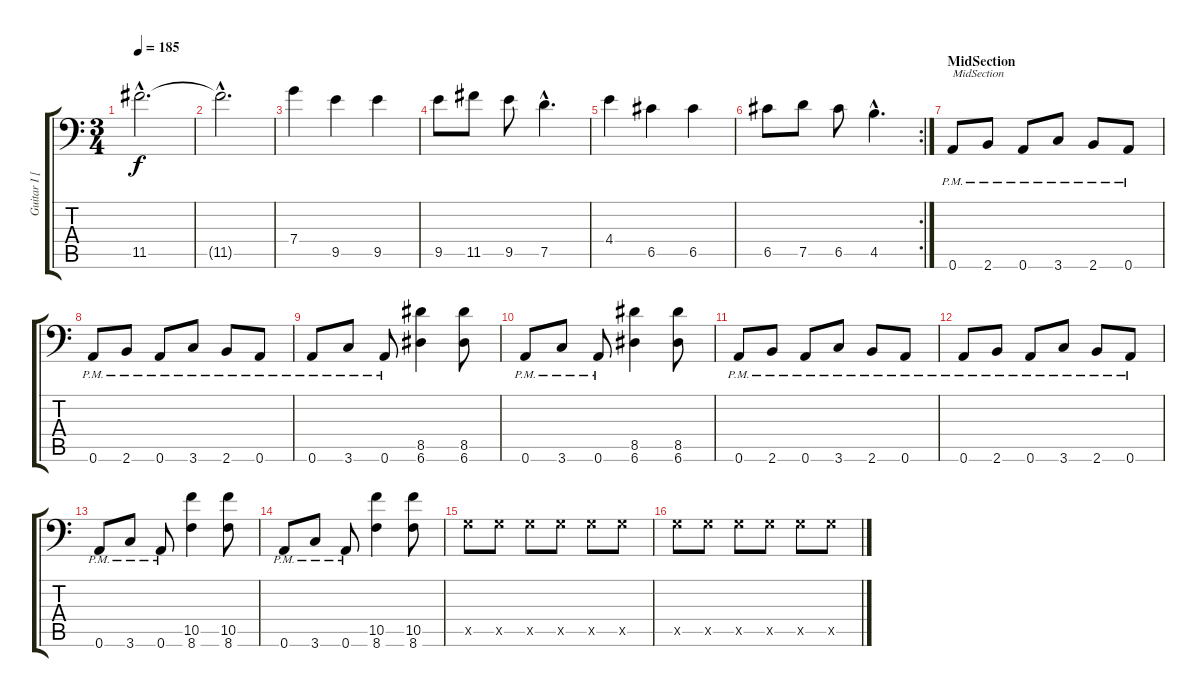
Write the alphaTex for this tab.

\track ("Guitar I [Bill Kelliher]" "Guitar I [") {instrument distortionguitar}
\staff {score tabs}
\tuning (D4 A3 F3 C3 G2 A1) {hide}
\ts (3 4)
\tempo 185
\clef f4
\ks c
11.5{hac t}.2{d dy f} |
11.5{hac t}.2{d} |
7.4.4 9.5.4 9.5.4 |
9.5.8 11.5.8 9.5.8 7.5{hac}.4{d} |
4.4.4 6.5.4 6.5.4 |
\rc 2
6.5.8 7.5.8 6.5.8 4.5{hac}.4{d} |
\section ("" "MidSection")
0.6{pm}.8{txt "MidSection"} 2.6{pm}.8 0.6{pm}.8 3.6{pm}.8 2.6{pm}.8 0.6{pm}.8 |
0.6{pm}.8 2.6{pm}.8 0.6{pm}.8 3.6{pm}.8 2.6{pm}.8 0.6{pm}.8 |
0.6{pm}.8 3.6{pm}.8 0.6{pm}.8 (8.5 6.6).4 (8.5 6.6).8 |
0.6{pm}.8 3.6{pm}.8 0.6{pm}.8 (8.5 6.6).4 (8.5 6.6).8 |
0.6{pm}.8 2.6{pm}.8 0.6{pm}.8 3.6{pm}.8 2.6{pm}.8 0.6{pm}.8 |
0.6{pm}.8 2.6{pm}.8 0.6{pm}.8 3.6{pm}.8 2.6{pm}.8 0.6{pm}.8 |
0.6{pm}.8 3.6{pm}.8 0.6{pm}.8 (10.5 8.6).4 (10.5 8.6).8 |
0.6{pm}.8 3.6{pm}.8 0.6{pm}.8 (10.5 8.6).4 (10.5 8.6).8 |
0.5{x}.8 0.5{x}.8 0.5{x}.8 0.5{x}.8 0.5{x}.8 0.5{x}.8 |
0.5{x}.8 0.5{x}.8 0.5{x}.8 0.5{x}.8 0.5{x}.8 0.5{x}.8
